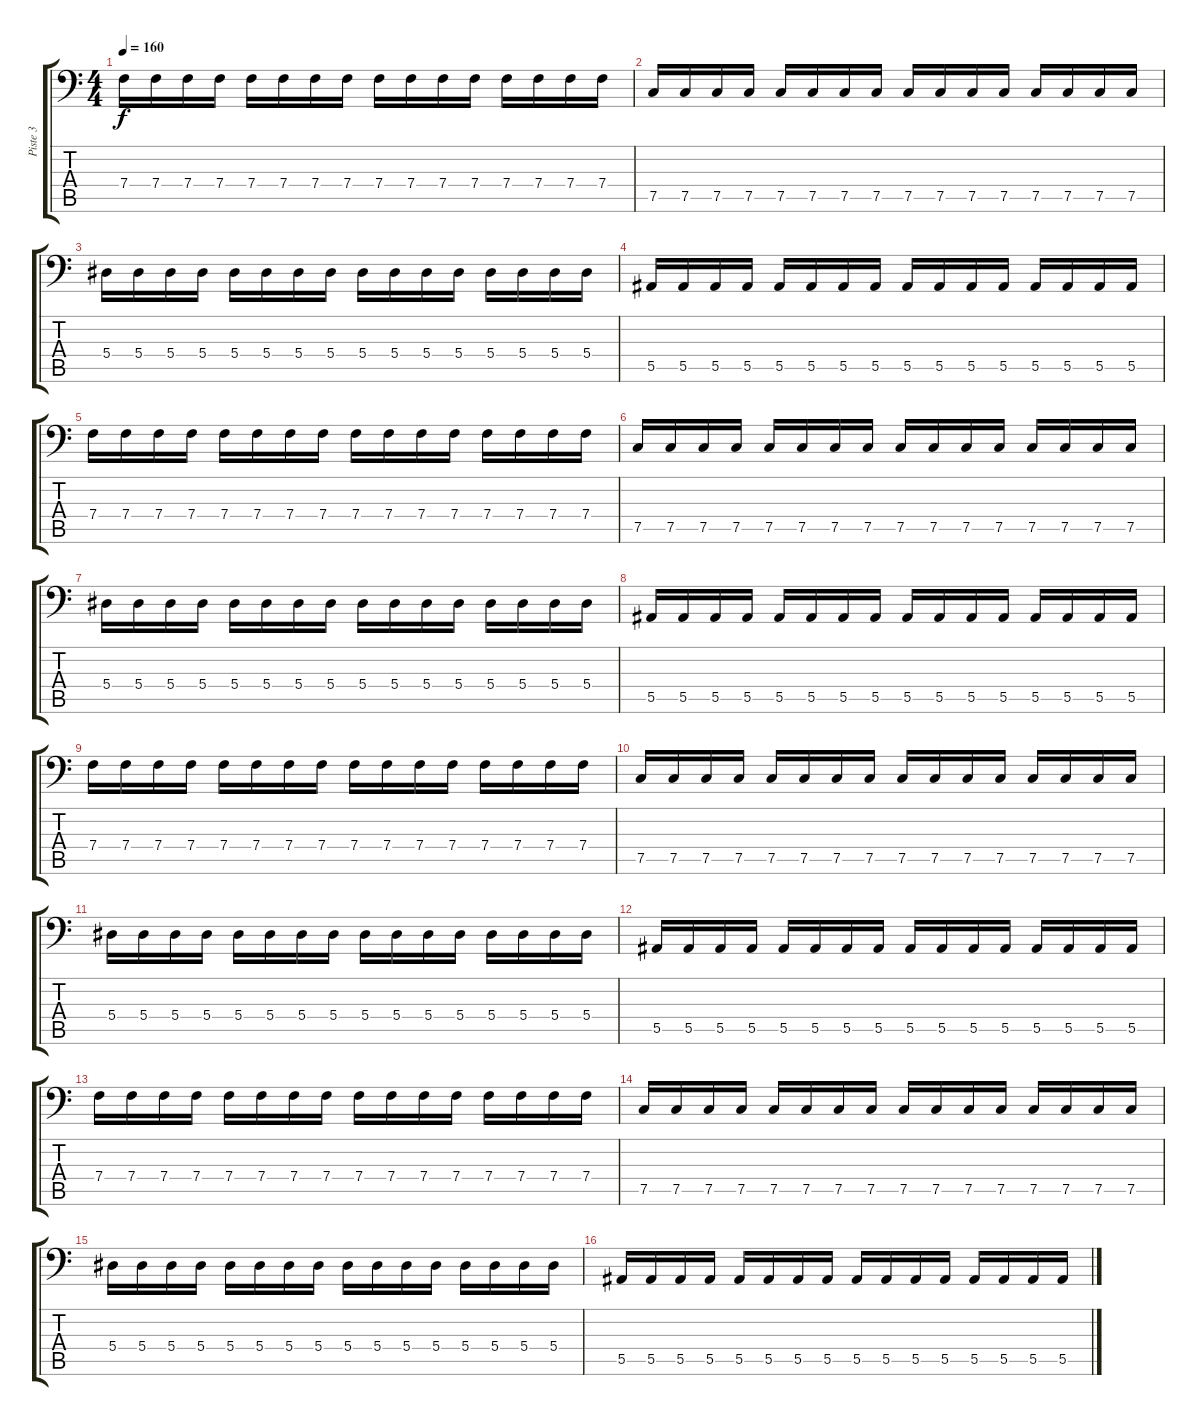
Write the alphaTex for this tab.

\track ("Piste 3" "Piste 3") {instrument electricbassfinger}
\staff {score tabs}
\tuning (Db3 Ab2 Eb2 Bb1 F1 C1) {hide}
\ts (4 4)
\tempo 160
\clef f4
\ks c
7.4.16{dy f} 7.4.16 7.4.16 7.4.16 7.4.16 7.4.16 7.4.16 7.4.16 7.4.16 7.4.16 7.4.16 7.4.16 7.4.16 7.4.16 7.4.16 7.4.16 |
7.5.16 7.5.16 7.5.16 7.5.16 7.5.16 7.5.16 7.5.16 7.5.16 7.5.16 7.5.16 7.5.16 7.5.16 7.5.16 7.5.16 7.5.16 7.5.16 |
5.4.16 5.4.16 5.4.16 5.4.16 5.4.16 5.4.16 5.4.16 5.4.16 5.4.16 5.4.16 5.4.16 5.4.16 5.4.16 5.4.16 5.4.16 5.4.16 |
5.5.16 5.5.16 5.5.16 5.5.16 5.5.16 5.5.16 5.5.16 5.5.16 5.5.16 5.5.16 5.5.16 5.5.16 5.5.16 5.5.16 5.5.16 5.5.16 |
7.4.16 7.4.16 7.4.16 7.4.16 7.4.16 7.4.16 7.4.16 7.4.16 7.4.16 7.4.16 7.4.16 7.4.16 7.4.16 7.4.16 7.4.16 7.4.16 |
7.5.16 7.5.16 7.5.16 7.5.16 7.5.16 7.5.16 7.5.16 7.5.16 7.5.16 7.5.16 7.5.16 7.5.16 7.5.16 7.5.16 7.5.16 7.5.16 |
5.4.16 5.4.16 5.4.16 5.4.16 5.4.16 5.4.16 5.4.16 5.4.16 5.4.16 5.4.16 5.4.16 5.4.16 5.4.16 5.4.16 5.4.16 5.4.16 |
5.5.16 5.5.16 5.5.16 5.5.16 5.5.16 5.5.16 5.5.16 5.5.16 5.5.16 5.5.16 5.5.16 5.5.16 5.5.16 5.5.16 5.5.16 5.5.16 |
7.4.16 7.4.16 7.4.16 7.4.16 7.4.16 7.4.16 7.4.16 7.4.16 7.4.16 7.4.16 7.4.16 7.4.16 7.4.16 7.4.16 7.4.16 7.4.16 |
7.5.16 7.5.16 7.5.16 7.5.16 7.5.16 7.5.16 7.5.16 7.5.16 7.5.16 7.5.16 7.5.16 7.5.16 7.5.16 7.5.16 7.5.16 7.5.16 |
5.4.16 5.4.16 5.4.16 5.4.16 5.4.16 5.4.16 5.4.16 5.4.16 5.4.16 5.4.16 5.4.16 5.4.16 5.4.16 5.4.16 5.4.16 5.4.16 |
5.5.16 5.5.16 5.5.16 5.5.16 5.5.16 5.5.16 5.5.16 5.5.16 5.5.16 5.5.16 5.5.16 5.5.16 5.5.16 5.5.16 5.5.16 5.5.16 |
7.4.16 7.4.16 7.4.16 7.4.16 7.4.16 7.4.16 7.4.16 7.4.16 7.4.16 7.4.16 7.4.16 7.4.16 7.4.16 7.4.16 7.4.16 7.4.16 |
7.5.16 7.5.16 7.5.16 7.5.16 7.5.16 7.5.16 7.5.16 7.5.16 7.5.16 7.5.16 7.5.16 7.5.16 7.5.16 7.5.16 7.5.16 7.5.16 |
5.4.16 5.4.16 5.4.16 5.4.16 5.4.16 5.4.16 5.4.16 5.4.16 5.4.16 5.4.16 5.4.16 5.4.16 5.4.16 5.4.16 5.4.16 5.4.16 |
5.5.16 5.5.16 5.5.16 5.5.16 5.5.16 5.5.16 5.5.16 5.5.16 5.5.16 5.5.16 5.5.16 5.5.16 5.5.16 5.5.16 5.5.16 5.5.16
